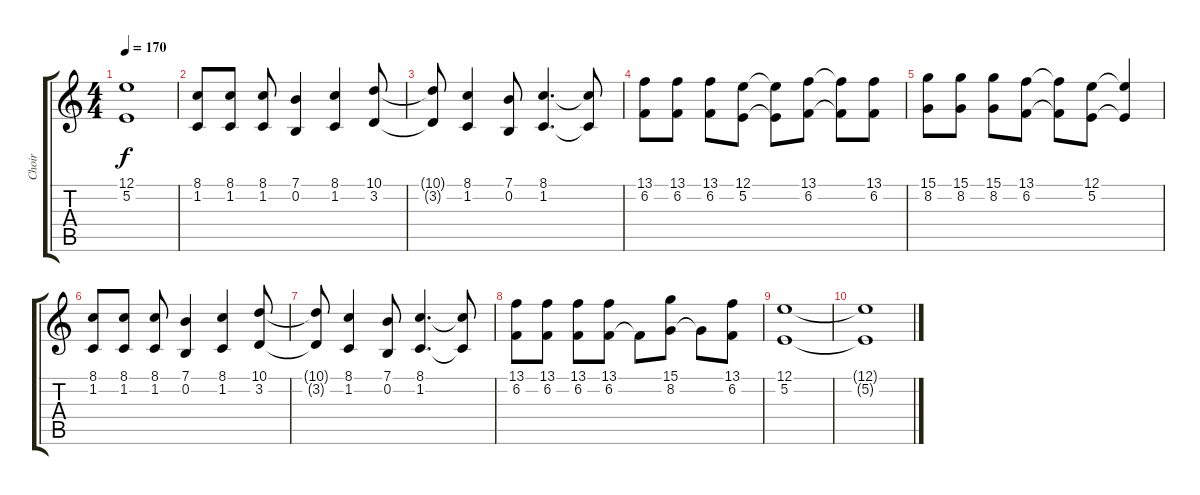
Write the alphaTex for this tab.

\track ("Choir" "Choir") {instrument fx7echoes}
\staff {score tabs}
\tuning (E4 B3 G3 D3 A2 E2) {hide}
\ts (4 4)
\tempo 170
\clef g2
\ks c
(12.1{t} 5.2{t}).1{dy f} |
(8.1 1.2).8 (8.1 1.2).8 (8.1 1.2).8 (7.1 0.2).4 (8.1 1.2).4 (10.1 3.2).8 |
(10.1{t} 3.2{t}).8 (8.1 1.2).4 (7.1 0.2).8 (8.1 1.2).4{d} (8.1{t} 1.2{t}).8 |
(13.1 6.2).8 (13.1 6.2).8 (13.1 6.2).8 (12.1 5.2).8 (12.1{t} 5.2{t}).8 (13.1 6.2).8 (13.1{t} 6.2{t}).8 (13.1 6.2).8 |
(15.1 8.2).8 (15.1 8.2).8 (15.1 8.2).8 (13.1 6.2).8 (13.1{t} 6.2{t}).8 (12.1 5.2).8 (12.1{t} 5.2{t}).4 |
(8.1 1.2).8 (8.1 1.2).8 (8.1 1.2).8 (7.1 0.2).4 (8.1 1.2).4 (10.1 3.2).8 |
(10.1{t} 3.2{t}).8 (8.1 1.2).4 (7.1 0.2).8 (8.1 1.2).4{d} (8.1{t} 1.2{t}).8 |
(13.1 6.2).8 (13.1 6.2).8 (13.1 6.2).8 (13.1 6.2).8 6.2{t}.8 (15.1 8.2).8 8.2{t}.8 (13.1 6.2).8 |
(12.1 5.2).1 |
(12.1{t} 5.2{t}).1
